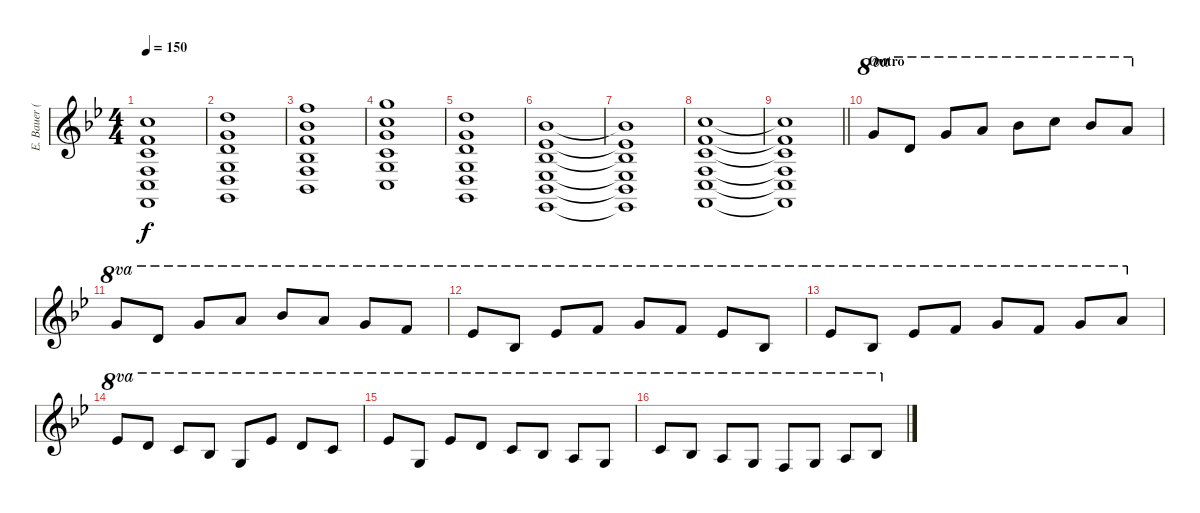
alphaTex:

\track ("E. Bauer (Keyboard)" "E. Bauer (") {instrument stringensemble1}
\staff {score}
\tuning (E4 B3 G3 D3 A2 E2 B1) {hide}
\ts (4 4)
\tempo 150
\clef g2
\ks gminor
(1.1{t} 1.2{t} 17.3{t} 8.5{t} 8.6{t} 6.7{t}).1{dy f} |
(3.1 3.2 19.3 5.4 5.5 3.6).1 |
(1.1 11.2 22.3 8.4 8.5 6.6).1 |
(3.1 13.2 24.3 10.4 10.5 8.6).1 |
(3.1 3.2 19.3 5.4 5.5 3.6).1 |
(6.1 4.2 3.3 6.5 6.6 4.7).1 |
(6.1{t} 4.2{t} 3.3{t} 6.5{t} 6.6{t} 4.7{t}).1 |
(1.1 1.2 17.3 8.5 8.6 6.7).1 |
\barLineRight lightlight
(1.1{t} 1.2{t} 17.3{t} 8.5{t} 8.6{t} 6.7{t}).1 |
\section ("" "Outro")
15.1.8{ot 8va} 10.1.8{ot 8va} 15.1.8{ot 8va} 17.1.8{ot 8va} 18.1.8{ot 8va} 20.1.8{ot 8va} 18.1.8{ot 8va} 17.1.8{ot 8va} |
15.1.8{ot 8va} 10.1.8{ot 8va} 15.1.8{ot 8va} 17.1.8{ot 8va} 18.1.8{ot 8va} 17.1.8{ot 8va} 15.1.8{ot 8va} 13.1.8{ot 8va} |
11.1.8{ot 8va} 6.1.8{ot 8va} 11.1.8{ot 8va} 13.1.8{ot 8va} 15.1.8{ot 8va} 13.1.8{ot 8va} 11.1.8{ot 8va} 6.1.8{ot 8va} |
11.1.8{ot 8va} 6.1.8{ot 8va} 11.1.8{ot 8va} 13.1.8{ot 8va} 15.1.8{ot 8va} 13.1.8{ot 8va} 15.1.8{ot 8va} 17.1.8{ot 8va} |
11.1.8{ot 8va} 10.1.8{ot 8va} 8.1.8{ot 8va} 6.1.8{ot 8va} 3.1.8{ot 8va} 11.1.8{ot 8va} 10.1.8{ot 8va} 8.1.8{ot 8va} |
11.1.8{ot 8va} 3.1.8{ot 8va} 11.1.8{ot 8va} 10.1.8{ot 8va} 8.1.8{ot 8va} 6.1.8{ot 8va} 5.1.8{ot 8va} 3.1.8{ot 8va} |
8.1.8{ot 8va} 6.1.8{ot 8va} 5.1.8{ot 8va} 3.1.8{ot 8va} 1.1.8{ot 8va} 3.1.8{ot 8va} 5.1.8{ot 8va} 6.1.8{ot 8va}
